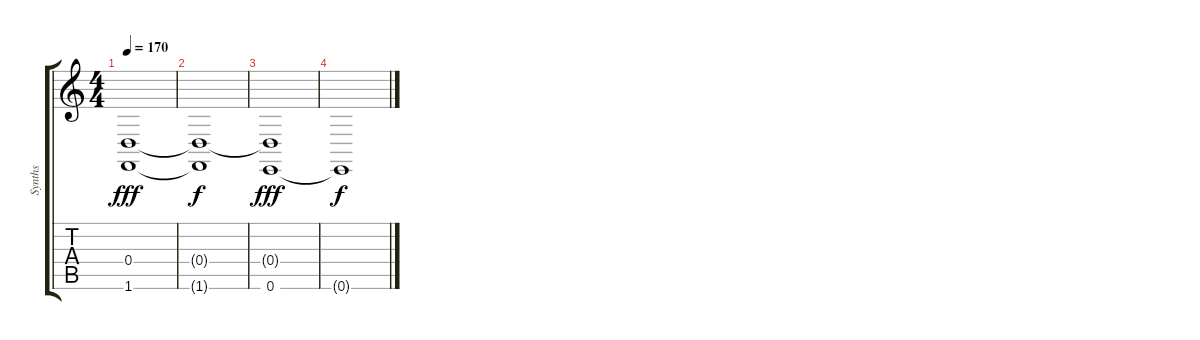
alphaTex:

\track ("Synths" "Synths") {instrument synthstrings1}
\staff {score tabs}
\tuning (E4 B3 G3 D3 A2 E2) {hide}
\ts (4 4)
\tempo 170
\clef g2
\ks c
(0.4 1.6).1{dy fff} |
(0.4{t} 1.6{t}).1{dy f} |
(0.4{t} 0.6).1{dy fff} |
0.6{t}.1{dy f}
